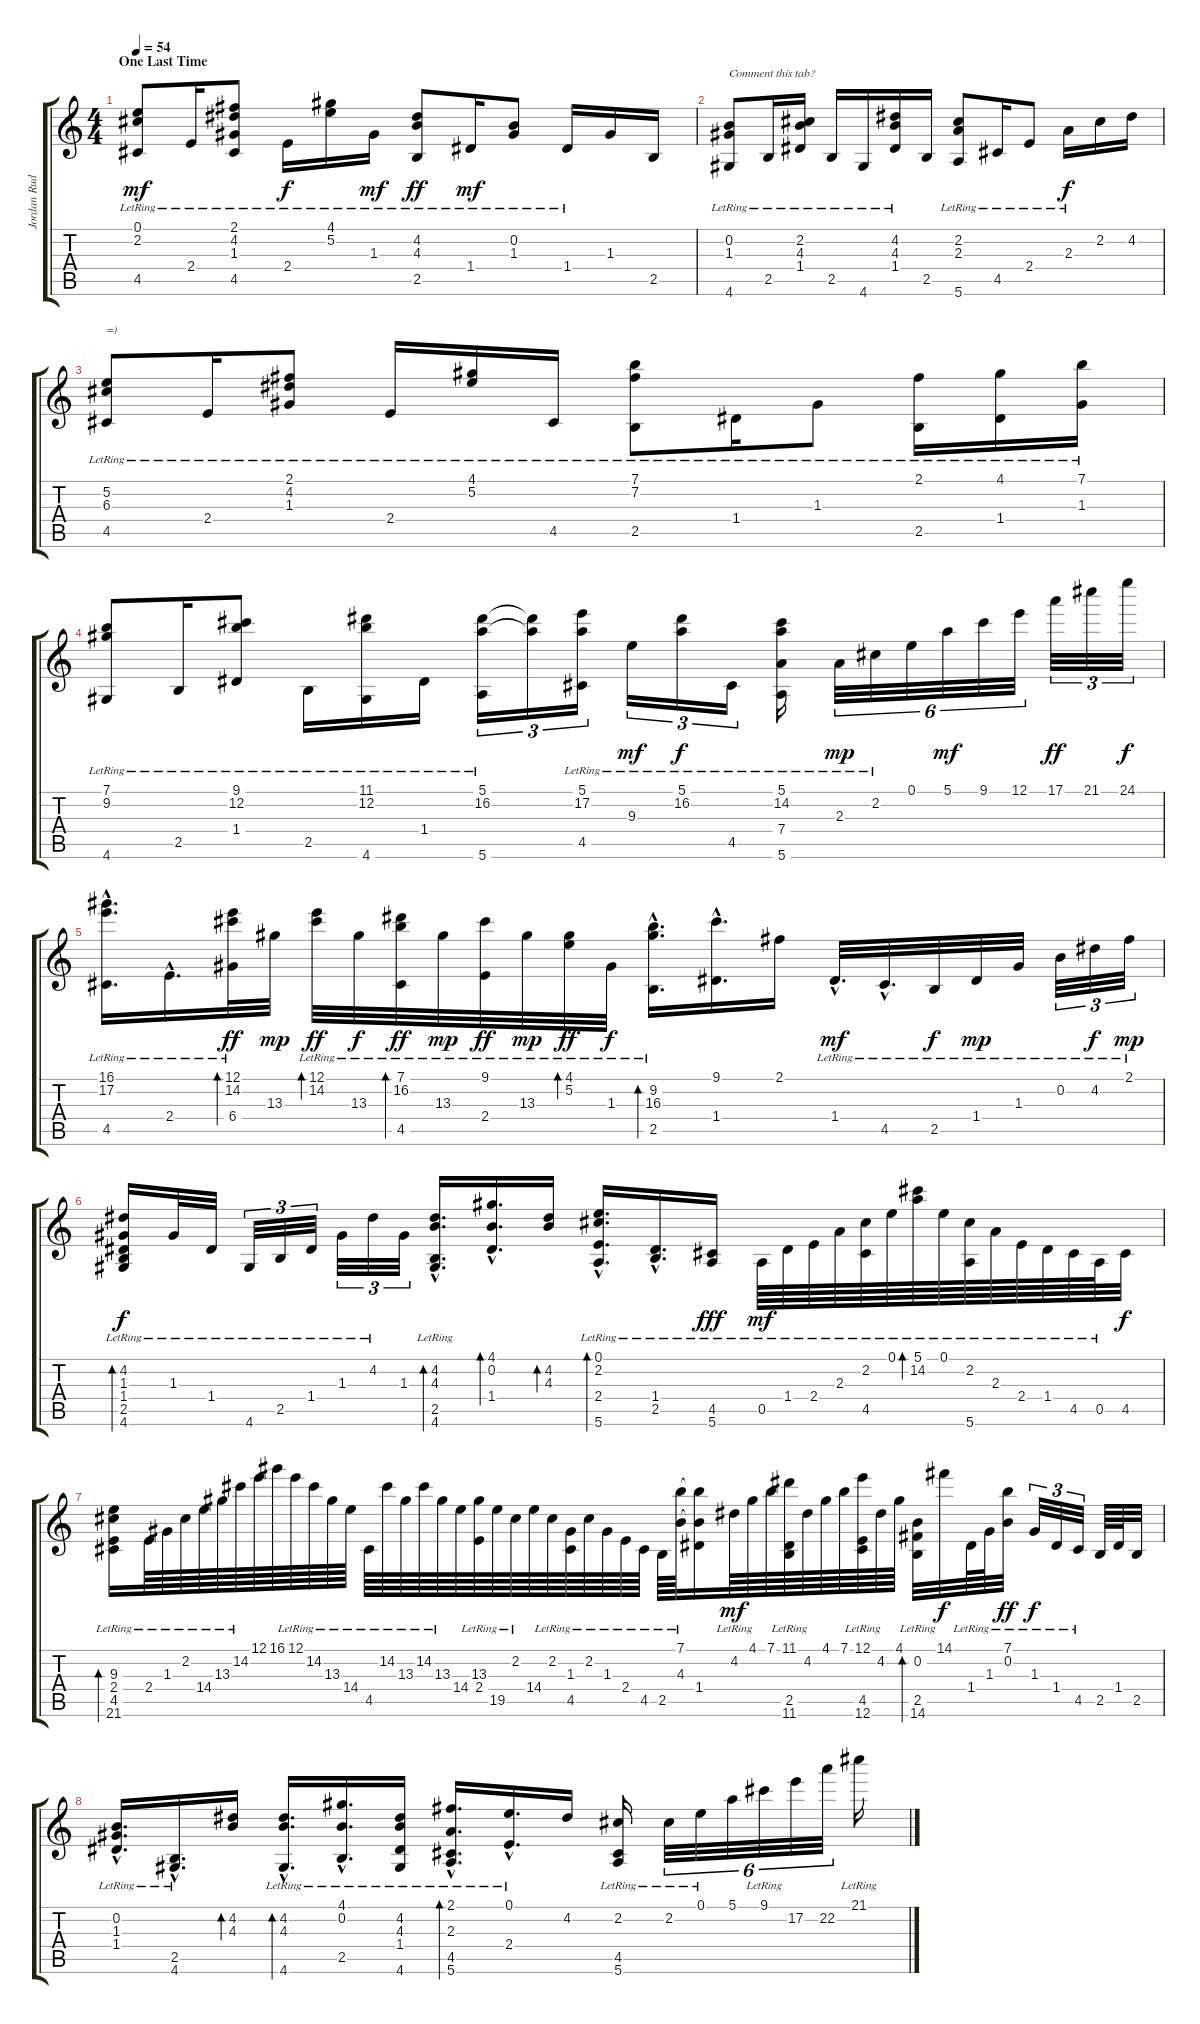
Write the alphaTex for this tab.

\track ("Jordan Rudess - Keyboard" "Jordan Rud") {instrument acousticgrandpiano}
\staff {score tabs}
\tuning (E5 B4 G4 D4 A3 E3) {hide}
\ts (4 4)
\section ("" "One Last Time")
\tempo 54
\clef g2
\ks c
(0.1{lr} 2.2{lr} 4.5{lr}).8{txt "" dy mf instrument acousticgrandpiano} 2.4{lr}.16 (2.1{lr} 4.2{lr} 1.3{lr} 4.5).8 2.4{lr}.16{dy f} (4.1{lr} 5.2{lr}).16 1.3{lr}.16{dy mf} (4.2{lr} 4.3{lr} 2.5).8{dy ff} 1.4{lr}.16{dy mf} (0.2{lr} 1.3{lr}).8 1.4{lr}.16 1.3.16 2.5.16 |
(0.2 1.3{lr} 4.6{lr}).8{txt "Comment this tab?"} 2.5{lr}.16 (2.2 4.3 1.4{lr}).16 2.5{lr}.16 4.6{lr}.16 (4.2{lr} 4.3{lr} 1.4).16 2.5.16 (2.2{lr} 2.3{lr} 5.6{lr}).8 4.5{lr}.16 2.4{lr}.8 2.3{lr}.16{dy f} 2.2.16 4.2.16 |
(5.2{lr} 6.3{lr} 4.5{lr}).8{txt "=)"} 2.4{lr}.16 (2.1{lr} 4.2{lr} 1.3{lr}).8 2.4{lr}.16 (4.1{lr} 5.2{lr}).16 4.5{lr}.16 (7.1{lr} 7.2{lr} 2.5{lr}).8 1.4{lr}.16 1.3{lr}.8 (2.1 2.5{lr}).16 (4.1 1.4{lr}).16 (7.1 1.3{lr}).16 |
(7.1{lr} 9.2{lr} 4.6{lr}).8 2.5{lr}.16 (9.1{lr} 12.2{lr} 1.4{lr}).8 2.5{lr}.16 (11.1{lr} 12.2{lr} 4.6{lr}).16 1.4{lr}.16 (5.1{lr} 16.2{lr} 5.6{lr}).16{tu (3 2)} (5.1{t} 16.2{t}).16{tu (3 2)} (5.1{lr} 17.2{lr} 4.5{lr}).16{tu (3 2)} 9.3{lr}.16{tu (3 2) dy mf} (5.1{lr} 16.2{lr}).16{tu (3 2) dy f} 4.5{lr}.16{tu (3 2)} (5.1 14.2 7.4{lr} 5.6).16 2.3{lr}.32{tu (6 4) dy mp} 2.2{lr}.32{tu (6 4)} 0.1.32{tu (6 4)} 5.1.32{tu (6 4) dy mf} 9.1.32{tu (6 4)} 12.1.32{tu (6 4)} 17.1.32{tu (3 2) dy ff} 21.1.32{tu (3 2)} 24.1.32{tu (3 2) dy f} |
(16.1{hac lr} 17.2{hac lr} 4.5{hac lr}).16{d} 2.4{hac lr}.16{d} (12.1{lr} 14.2{lr} 6.4{lr}).32{bd 240 dy ff} 13.3.32{dy mp} (12.1{lr} 14.2{lr}).32{bd 120 dy ff} 13.3{lr}.32{dy f} (7.1{lr} 16.2{lr} 4.5{lr}).32{bd 120 dy ff} 13.3{lr}.32{dy mp} (9.1{lr} 2.4{lr}).32{dy ff} 13.3{lr}.32{dy mp} (4.1{lr} 5.2{lr}).32{bd 120 dy ff} 1.3{lr}.32{dy f} (9.2{hac lr} 16.3{hac lr} 2.5{hac lr}).16{d bd 60} (9.1{hac} 1.4{hac}).16{d} 2.1.16 1.4{hac lr}.32{d dy mf} 4.5{hac lr}.32{d} 2.5{lr}.32{dy f} 1.4{lr}.32{dy mp} 1.3{lr}.32 0.2{lr}.32{tu (3 2)} 4.2{lr}.32{tu (3 2) dy f} 2.1{lr}.32{tu (3 2) dy mp} |
(4.2 1.3 1.4{lr} 2.5{lr} 4.6{lr}).16{bd 60 dy f} 1.3{lr}.32 1.4{lr}.32 4.6{lr}.32{tu (3 2)} 2.5{lr}.32{tu (3 2)} 1.4{lr}.32{tu (3 2)} 1.3{lr}.32{tu (3 2)} 4.2{lr}.32{tu (3 2)} 1.3.32{tu (3 2)} (4.2{hac lr} 4.3{hac lr} 2.5{hac lr} 4.6{hac lr}).16{d bd 60} (4.1{hac} 0.2{hac} 1.4{hac}).16{d bd 30} (4.2 4.3).16{bd 30} (0.1{hac lr} 2.2{hac lr} 2.4{hac lr} 5.6{hac lr}).16{d bd 30} (1.4{hac lr} 2.5{hac}).16{d} (4.5 5.6{lr}).16{dy fff} 0.5{lr}.64{dy mf} 1.4{lr}.64 2.4{lr}.64 2.3{lr}.64 (2.2{lr} 4.5{lr}).64 0.1{lr}.64 (5.1{lr} 14.2).64{bd 120} 0.1{lr}.64 (2.2{lr} 5.6{lr}).64 2.3{lr}.64 2.4{lr}.64 1.4{lr}.64 4.5{lr}.64 0.5{lr}.64 4.5.32{dy f} |
(9.3{lr} 2.4{lr} 4.5{lr} 21.6{lr}).16{bd 60} 2.4{lr}.64 1.3{lr}.64 2.2{lr}.64 14.4{lr}.64 13.3{lr}.64 14.2{lr}.64 12.1.64 16.1.64 12.1{lr}.64 14.2{lr}.64 13.3{lr}.64 14.4{lr}.64 4.5{lr}.64 14.2{lr}.64 13.3{lr}.64 14.2{lr}.64 13.3{lr}.64 14.4.64 (13.3{lr} 2.4{lr}).64 19.5{lr}.64 2.2{lr}.64 14.4.64 2.2{lr}.64 (1.3{lr} 4.5{lr}).64 2.2{lr}.64 1.3{lr}.64 2.4{lr}.64 4.5{lr}.64 2.5{lr}.64 (7.1{lr} 4.3{lr}).64 (7.1{t} 4.3{t} 1.4).16 4.2{lr}.64{dy mf} 4.1.64 7.1.64 (11.1{lr} 2.5{lr} 11.6{lr}).64 4.2{lr}.64 4.1.64 7.1.64 (12.1{lr} 4.5{lr} 12.6{lr}).64 4.2{lr}.64 4.1.64 (0.2{lr} 2.5{lr} 14.6).32{bd 120} 14.1.32{dy f} 1.4{lr}.64 1.3{lr}.64 (7.1{lr} 0.2{lr}).32{dy ff} 1.3{lr}.32{tu (3 2) dy f} 1.4{lr}.32{tu (3 2)} 4.5{lr}.32{tu (3 2)} 2.5.64 1.4.64 2.5.32 |
(0.2{hac lr} 1.3{hac lr} 1.4{hac lr}).16{d} (2.5{hac lr} 4.6{hac}).16{d} (4.2 4.3).16{bd 120} (4.2{hac lr} 4.3{hac lr} 4.6{hac lr}).16{d bd 60} (4.1{hac lr} 0.2{hac lr} 2.5{hac lr}).16{d} (4.2 4.3 1.4 4.6{lr}).16 (2.1{hac} 2.3{hac} 4.5{hac lr} 5.6{hac lr}).16{d bd 60} (0.1{hac lr} 2.4{hac lr}).16{d} 4.2.16 (2.2{lr} 4.5{lr} 5.6{lr}).16 2.2{lr}.32{tu (6 4)} 0.1{lr}.32{tu (6 4)} 5.1.32{tu (6 4)} 9.1{lr}.32{tu (6 4)} 17.2.32{tu (6 4)} 22.2.32{tu (6 4)} 21.1{lr}.16
